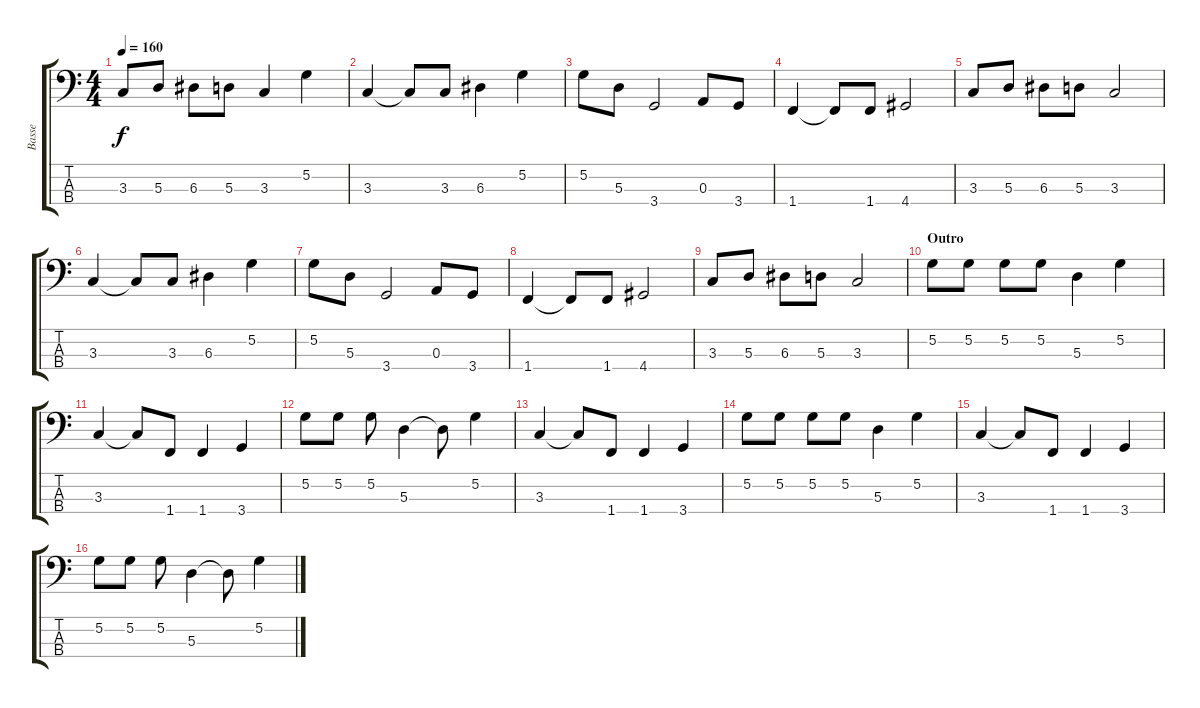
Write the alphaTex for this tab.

\track ("Basse" "Basse") {instrument electricbassfinger}
\staff {score tabs}
\tuning (G2 D2 A1 E1) {hide}
\ts (4 4)
\tempo 160
\clef f4
\ks c
3.3.8{dy f} 5.3.8 6.3.8 5.3.8 3.3.4 5.2.4 |
3.3.4 3.3{t}.8 3.3.8 6.3.4 5.2.4 |
5.2.8 5.3.8 3.4.2 0.3.8 3.4.8 |
1.4.4 1.4{t}.8 1.4.8 4.4.2 |
3.3.8 5.3.8 6.3.8 5.3.8 3.3.2 |
3.3.4 3.3{t}.8 3.3.8 6.3.4 5.2.4 |
5.2.8 5.3.8 3.4.2 0.3.8 3.4.8 |
1.4.4 1.4{t}.8 1.4.8 4.4.2 |
3.3.8 5.3.8 6.3.8 5.3.8 3.3.2 |
\section ("" "Outro")
5.2.8 5.2.8 5.2.8 5.2.8 5.3.4 5.2.4 |
3.3.4 3.3{t}.8 1.4.8 1.4.4 3.4.4 |
5.2.8 5.2.8 5.2.8 5.3.4 5.3{t}.8 5.2.4 |
3.3.4 3.3{t}.8 1.4.8 1.4.4 3.4.4 |
5.2.8 5.2.8 5.2.8 5.2.8 5.3.4 5.2.4 |
3.3.4 3.3{t}.8 1.4.8 1.4.4 3.4.4 |
5.2.8 5.2.8 5.2.8 5.3.4 5.3{t}.8 5.2.4
